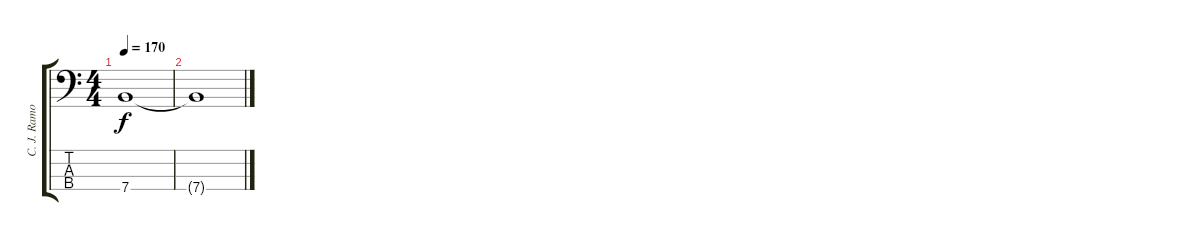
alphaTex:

\track ("C. J. Ramone" "C. J. Ramo") {instrument electricbasspick}
\staff {score tabs}
\tuning (G2 D2 A1 E1) {hide}
\ts (4 4)
\tempo 170
\clef f4
\ks c
7.4.1{dy f} |
7.4{t}.1
